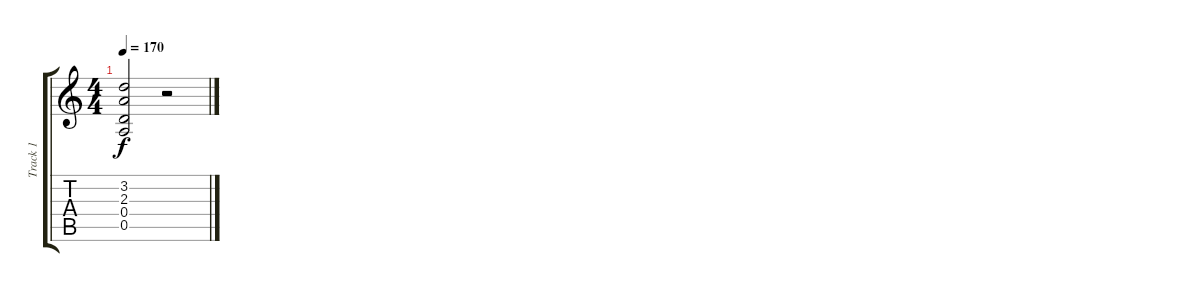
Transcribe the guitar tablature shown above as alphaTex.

\track ("Track 1" "Track 1") {instrument overdrivenguitar}
\staff {score tabs}
\tuning (E4 B3 G3 D3 A2 E2) {hide}
\ts (4 4)
\tempo 170
\clef g2
\ks c
(3.2 2.3 0.4 0.5).2{dy f} r.2
